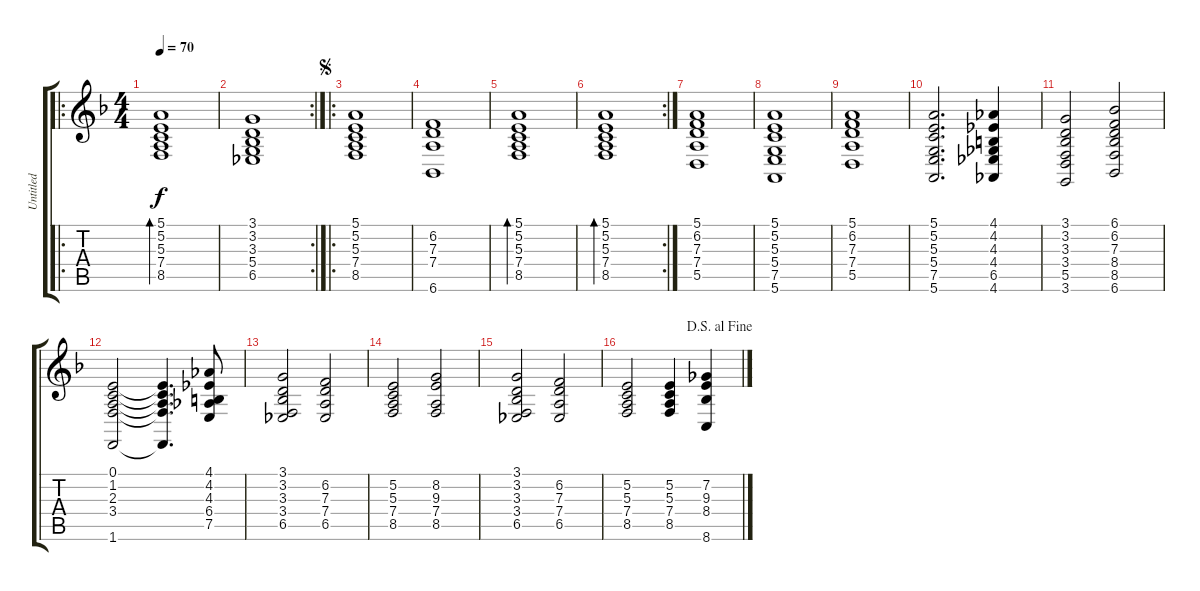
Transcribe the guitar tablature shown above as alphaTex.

\track ("Untitled" "Untitled") {instrument honkytonkpiano}
\staff {score tabs}
\tuning (E4 B3 G3 D3 A2 E2) {hide}
\ro
\ts (4 4)
\tempo 70
\clef g2
\ks f
(5.1 5.2 5.3 7.4 8.5).1{bd 30 dy f instrument honkytonkpiano} |
\rc 2
(3.1 3.2 3.3 5.4 6.5).1 |
\ro
\jump segno
(5.1 5.2 5.3 7.4 8.5).1 |
(6.2 7.3 7.4 6.6).1 |
(5.1 5.2 5.3 7.4 8.5).1{bd 30} |
\rc 2
(5.1 5.2 5.3 7.4 8.5).1{bd 30} |
(5.1 6.2 7.3 7.4 5.5).1 |
(5.1 5.2 5.3 5.4 7.5 5.6).1 |
(5.1 6.2 7.3 7.4 5.5).1 |
(5.1 5.2 5.3 5.4 7.5 5.6).2{d} (4.1 4.2 4.3 4.4 6.5 4.6).4 |
(3.1 3.2 3.3 3.4 5.5 3.6).2 (6.1 6.2 7.3 8.4 8.5 6.6).2 |
(0.1 1.2 2.3 3.4 1.6).2 (0.1{t} 1.2{t} 2.3{t} 3.4{t} 1.6{t}).4{d} (4.1 4.2 4.3 6.4 7.5).8 |
(3.1 3.2 3.3 3.4 6.5).2 (6.2 7.3 7.4 6.5).2 |
(5.2 5.3 7.4 8.5).2 (8.2 9.3 7.4 8.5).2 |
(3.1 3.2 3.3 3.4 6.5).2 (6.2 7.3 7.4 6.5).2 |
\jump dalsegnoalfine
(5.2 5.3 7.4 8.5).2 (5.2 5.3 7.4 8.5).4 (7.2 9.3 8.4 8.6).4
